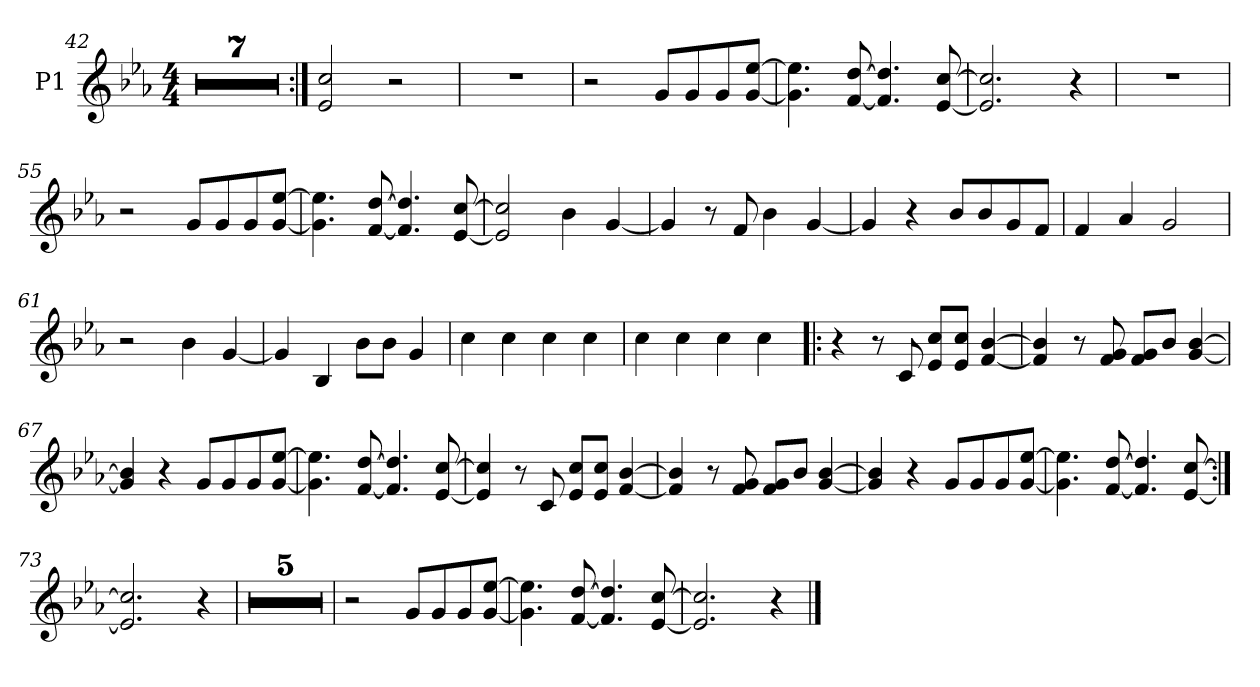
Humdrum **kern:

**kern
*part1
*staff1
*I"P1
*clefG2
*k[b-e-a-]
*E-:
*M4/4
=42
1r
=43
1r
!!LO:LB:g=z
=44
1r
=45
1r
=46
1r
=47
1r
=48
1r
=49:|!
2e-/ 2cc/
2r
=50
1r
=51
2r
8g/L
8g/
8g/
[<8g/ [>8ee-/J
!!LO:PB:g=z
=52
4.g\] 4.ee-\]
[<8f/ [>8dd/
4.f/] 4.dd/]
[<8e-/ [>8cc/
=53
2.e-/] 2.cc/]
4r
=54
1r
=55
2r
8g/L
8g/
8g/
[<8g/ [>8ee-/J
=56
4.g\] 4.ee-\]
[<8f/ [>8dd/
4.f/] 4.dd/]
[<8e-/ [>8cc/
=57
2e-/] 2cc/]
4b-\
[<4g/
!!LO:LB:g=z
=58
4g/]
8r
8f/
4b-\
[<4g/
=59
4g/]
4r
8b-/L
8b-/
8g/
8f/J
=60
4f/
4a-/
2g/
=61
2r
4b-\
[<4g/
=62
4g/]
4B-/
8b-\L
8b-\J
4g/
=63
4cc\
4cc\
4cc\
4cc\
!!LO:LB:g=z
=64
4cc\
4cc\
4cc\
4cc\
=65!|:
4r
8r
8c/
8e-/ 8cc/L
8e-/ 8cc/J
[<4f/ [>4b-/
=66
4f/] 4b-/]
8r
8f/ 8g/
8f/ 8g/L
8b-/J
[<4g/ [>4b-/
=67
4g/] 4b-/]
4r
8g/L
8g/
8g/
[<8g/ [>8ee-/J
=68
4.g\] 4.ee-\]
[<8f/ [>8dd/
4.f/] 4.dd/]
[<8e-/ [>8cc/
!!LO:LB:g=z
=69
4e-/] 4cc/]
8r
8c/
8e-/ 8cc/L
8e-/ 8cc/J
[<4f/ [>4b-/
=70
4f/] 4b-/]
8r
8f/ 8g/
8f/ 8g/L
8b-/J
[<4g/ [>4b-/
=71
4g/] 4b-/]
4r
8g/L
8g/
8g/
[<8g/ [>8ee-/J
=72
4.g\] 4.ee-\]
[<8f/ [>8dd/
4.f/] 4.dd/]
[<8e-/ [>8cc/
=73:|!
2.e-/] 2.cc/]
4r
!!LO:LB:g=z
=74
1r
=75
1r
=76
1r
=77
1r
=78
1r
=79
2r
8g/L
8g/
8g/
[<8g/ [>8ee-/J
=80
4.g\] 4.ee-\]
[<8f/ [>8dd/
4.f/] 4.dd/]
[<8e-/ [>8cc/
=81
2.e-/] 2.cc/]
4r
==
*-
